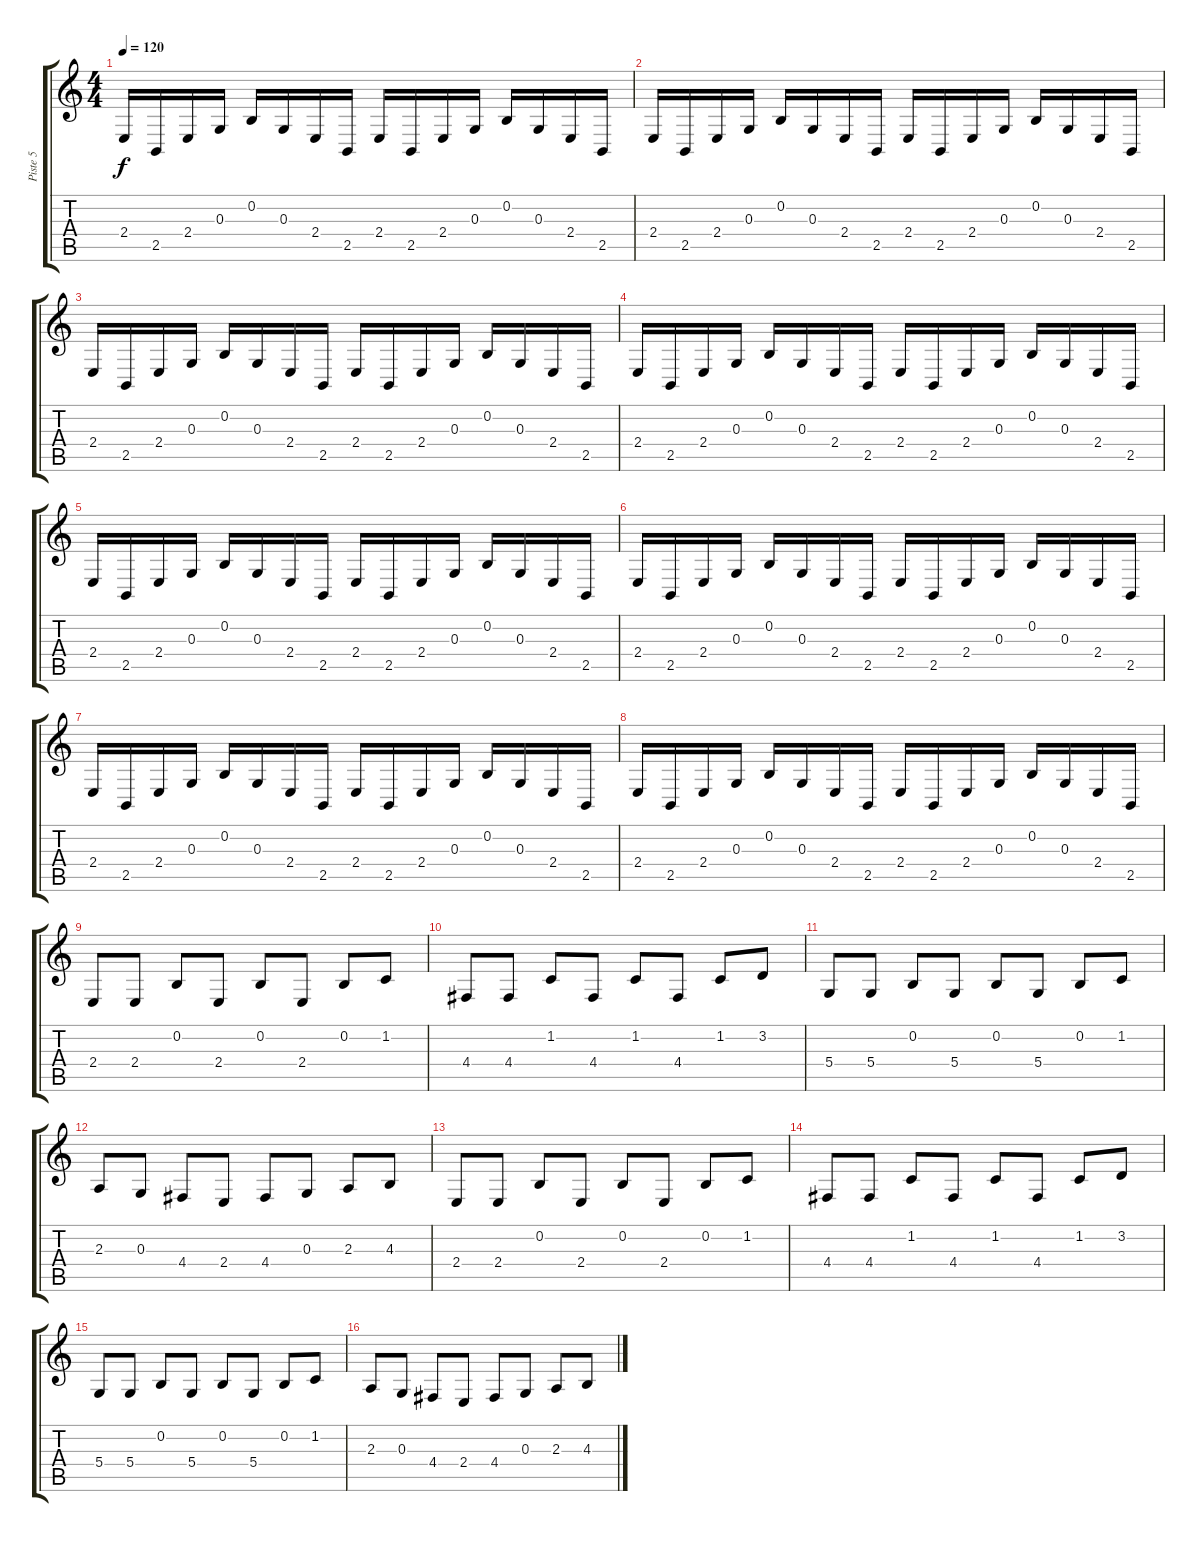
\track ("Piste 5" "Piste 5") {instrument pad3polysynth}
\staff {score tabs}
\tuning (E4 B3 G3 D3 A2 E2) {hide}
\ts (4 4)
\tempo 120
\clef g2
\ks c
2.4.16{dy f} 2.5.16 2.4.16 0.3.16 0.2.16 0.3.16 2.4.16 2.5.16 2.4.16 2.5.16 2.4.16 0.3.16 0.2.16 0.3.16 2.4.16 2.5.16 |
2.4.16 2.5.16 2.4.16 0.3.16 0.2.16 0.3.16 2.4.16 2.5.16 2.4.16 2.5.16 2.4.16 0.3.16 0.2.16 0.3.16 2.4.16 2.5.16 |
2.4.16 2.5.16 2.4.16 0.3.16 0.2.16 0.3.16 2.4.16 2.5.16 2.4.16 2.5.16 2.4.16 0.3.16 0.2.16 0.3.16 2.4.16 2.5.16 |
2.4.16 2.5.16 2.4.16 0.3.16 0.2.16 0.3.16 2.4.16 2.5.16 2.4.16 2.5.16 2.4.16 0.3.16 0.2.16 0.3.16 2.4.16 2.5.16 |
2.4.16 2.5.16 2.4.16 0.3.16 0.2.16 0.3.16 2.4.16 2.5.16 2.4.16 2.5.16 2.4.16 0.3.16 0.2.16 0.3.16 2.4.16 2.5.16 |
2.4.16 2.5.16 2.4.16 0.3.16 0.2.16 0.3.16 2.4.16 2.5.16 2.4.16 2.5.16 2.4.16 0.3.16 0.2.16 0.3.16 2.4.16 2.5.16 |
2.4.16 2.5.16 2.4.16 0.3.16 0.2.16 0.3.16 2.4.16 2.5.16 2.4.16 2.5.16 2.4.16 0.3.16 0.2.16 0.3.16 2.4.16 2.5.16 |
2.4.16 2.5.16 2.4.16 0.3.16 0.2.16 0.3.16 2.4.16 2.5.16 2.4.16 2.5.16 2.4.16 0.3.16 0.2.16 0.3.16 2.4.16 2.5.16 |
2.4.8 2.4.8 0.2.8 2.4.8 0.2.8 2.4.8 0.2.8 1.2.8 |
4.4.8 4.4.8 1.2.8 4.4.8 1.2.8 4.4.8 1.2.8 3.2.8 |
5.4.8 5.4.8 0.2.8 5.4.8 0.2.8 5.4.8 0.2.8 1.2.8 |
2.3.8 0.3.8 4.4.8 2.4.8 4.4.8 0.3.8 2.3.8 4.3.8 |
2.4.8 2.4.8 0.2.8 2.4.8 0.2.8 2.4.8 0.2.8 1.2.8 |
4.4.8 4.4.8 1.2.8 4.4.8 1.2.8 4.4.8 1.2.8 3.2.8 |
5.4.8 5.4.8 0.2.8 5.4.8 0.2.8 5.4.8 0.2.8 1.2.8 |
2.3.8 0.3.8 4.4.8 2.4.8 4.4.8 0.3.8 2.3.8 4.3.8
